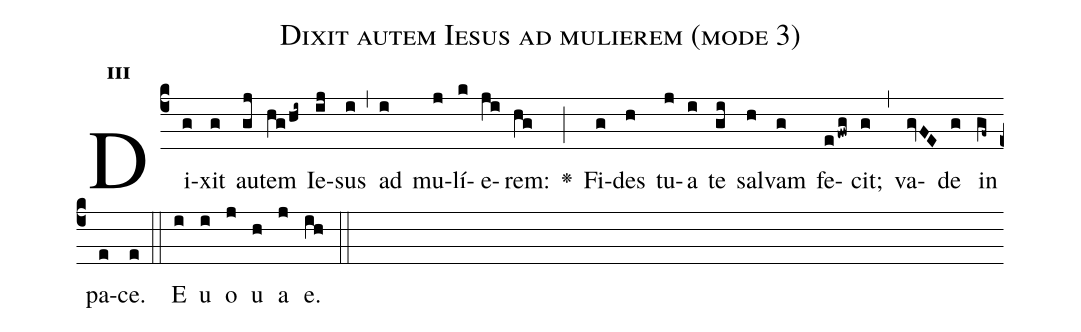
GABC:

name:Dixit autem Iesus ad mulierem (mode 3);
office-part:Antiphona;
mode:3;
%%
initial-style: 1;
name: Dixit autem Iesus ad mulierem;
book: Antiphonae & Responsoria/Tomus IV, p. 140;
occasion: Dominica XI per Annum;
office-part: M Ant c;
annotation: 3a;
centering-scheme: english;
font: OFLSortsMillGoudy;
height: 11;
width: 4.5;
%%
(c4)Di(g)xit(g) au(gj)tem(hg/hi~) Ie(ij)sus(i) (,) ad(i) mu(j)lí(k)e(ji)rem:(hg) <v>\greheightstar</v>(;) Fi(g)des(h) tu(j)a(i) te(gi) sal(h)vam(g) fe(efwg)cit;(g) (,) va(gvFE)de(g) in(gf~) pa(e)ce.(e) (::) E(i) u(i) o(j) u(h) a(j) e.(ih) (::)
